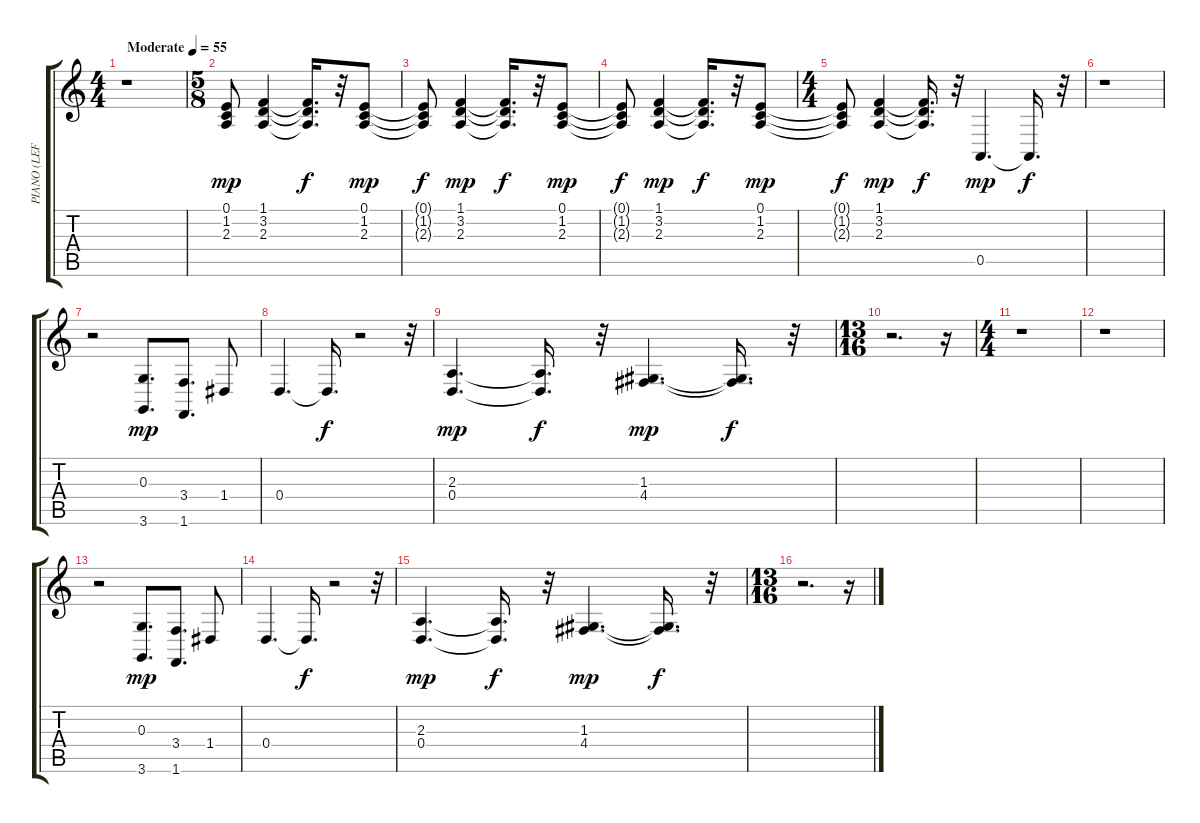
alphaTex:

\track ("PIANO (LEFT )    " "PIANO (LEF") {instrument acousticgrandpiano}
\staff {score tabs}
\tuning (E4 B3 G3 D3 A2 E2) {hide}
\ts (4 4)
\tempo (55 "Moderate")
\clef g2
\ks c
r.1{dy mp instrument acousticgrandpiano} |
\ts (5 8)
(0.1 1.2 2.3).8 (1.1 3.2 2.3).4 (1.1{t} 3.2{t} 2.3{t}).16{d dy f} r.32 (0.1 1.2 2.3).8{dy mp} |
(0.1{t} 1.2{t} 2.3{t}).8{dy f} (1.1 3.2 2.3).4{dy mp} (1.1{t} 3.2{t} 2.3{t}).16{d dy f} r.32 (0.1 1.2 2.3).8{dy mp} |
(0.1{t} 1.2{t} 2.3{t}).8{dy f} (1.1 3.2 2.3).4{dy mp} (1.1{t} 3.2{t} 2.3{t}).16{d dy f} r.32 (0.1 1.2 2.3).8{dy mp} |
\ts (4 4)
(0.1{t} 1.2{t} 2.3{t}).8{dy f} (1.1 3.2 2.3).4{dy mp} (1.1{t} 3.2{t} 2.3{t}).16{d dy f} r.32 0.5.4{d dy mp} 0.5{t}.16{d dy f} r.32 |
r.1 |
r.2 (0.3 3.6).8{d dy mp} (3.4 1.6).8{d} 1.4.8 |
0.4.4{d} 0.4{t}.16{d dy f} r.2 r.32 |
(2.3 0.4).4{d dy mp} (2.3{t} 0.4{t}).16{d dy f} r.32 (1.3 4.4).4{d dy mp} (1.3{t} 4.4{t}).16{d dy f} r.32 |
\ts (13 16)
r.2{d} r.16 |
\ts (4 4)
r.1 |
r.1 |
r.2 (0.3 3.6).8{d dy mp} (3.4 1.6).8{d} 1.4.8 |
0.4.4{d} 0.4{t}.16{d dy f} r.2 r.32 |
(2.3 0.4).4{d dy mp} (2.3{t} 0.4{t}).16{d dy f} r.32 (1.3 4.4).4{d dy mp} (1.3{t} 4.4{t}).16{d dy f} r.32 |
\ts (13 16)
r.2{d} r.16
